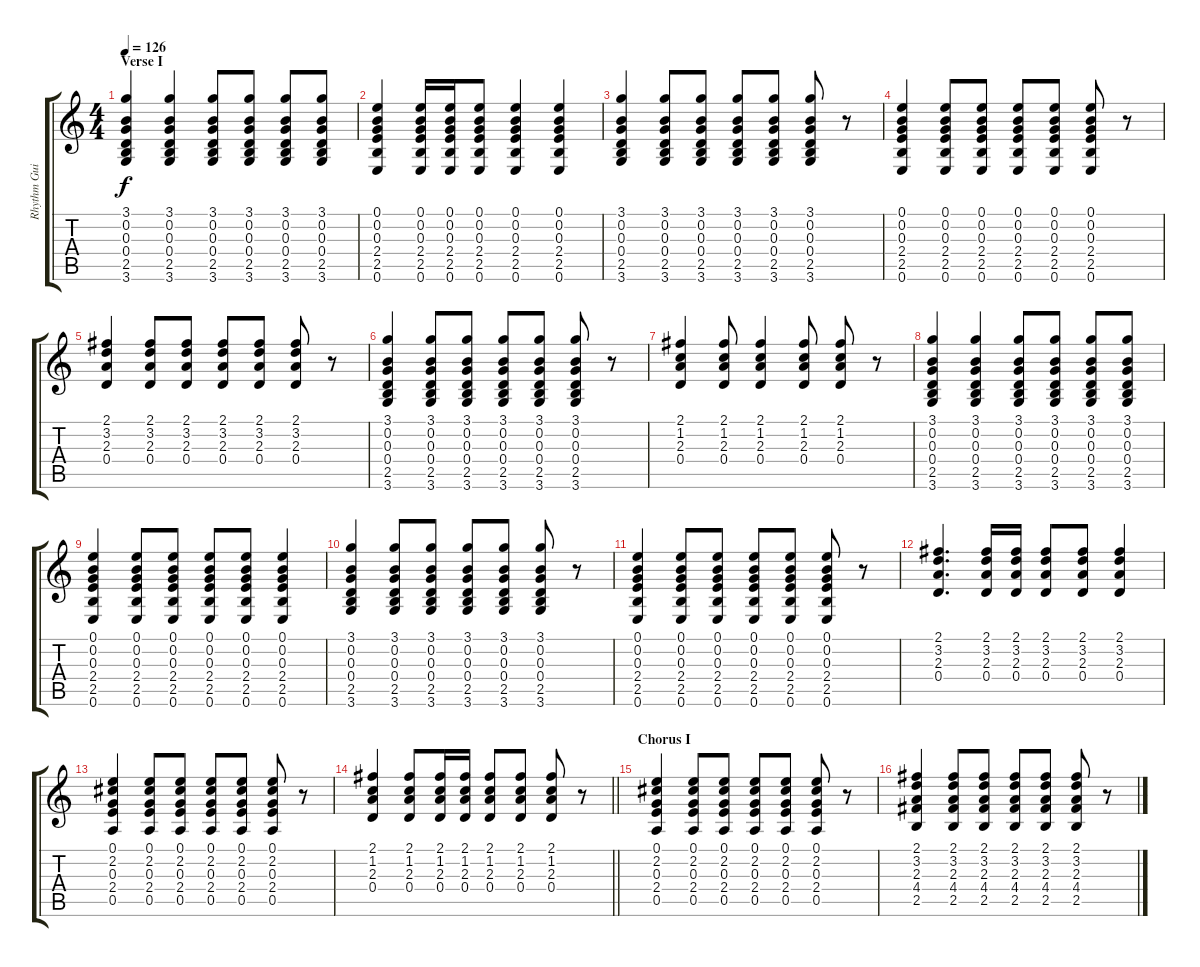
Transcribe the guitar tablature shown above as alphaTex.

\track ("Rhythm Guitar" "Rhythm Gui") {instrument acousticguitarsteel}
\staff {score tabs}
\tuning (E4 B3 G3 D3 A2 E2) {hide}
\ts (4 4)
\section ("" "Verse I")
\tempo 126
\clef g2
\ks c
(3.1 0.2 0.3 0.4 2.5 3.6).4{dy f instrument acousticguitarsteel} (3.1 0.2 0.3 0.4 2.5 3.6).4 (3.1 0.2 0.3 0.4 2.5 3.6).8 (3.1 0.2 0.3 0.4 2.5 3.6).8 (3.1 0.2 0.3 0.4 2.5 3.6).8 (3.1 0.2 0.3 0.4 2.5 3.6).8 |
(0.1 0.2 0.3 2.4 2.5 0.6).4 (0.1 0.2 0.3 2.4 2.5 0.6).16 (0.1 0.2 0.3 2.4 2.5 0.6).16 (0.1 0.2 0.3 2.4 2.5 0.6).8 (0.1 0.2 0.3 2.4 2.5 0.6).4 (0.1 0.2 0.3 2.4 2.5 0.6).4 |
(3.1 0.2 0.3 0.4 2.5 3.6).4 (3.1 0.2 0.3 0.4 2.5 3.6).8 (3.1 0.2 0.3 0.4 2.5 3.6).8 (3.1 0.2 0.3 0.4 2.5 3.6).8 (3.1 0.2 0.3 0.4 2.5 3.6).8 (3.1 0.2 0.3 0.4 2.5 3.6).8 r.8 |
(0.1 0.2 0.3 2.4 2.5 0.6).4 (0.1 0.2 0.3 2.4 2.5 0.6).8 (0.1 0.2 0.3 2.4 2.5 0.6).8 (0.1 0.2 0.3 2.4 2.5 0.6).8 (0.1 0.2 0.3 2.4 2.5 0.6).8 (0.1 0.2 0.3 2.4 2.5 0.6).8 r.8 |
(2.1 3.2 2.3 0.4).4 (2.1 3.2 2.3 0.4).8 (2.1 3.2 2.3 0.4).8 (2.1 3.2 2.3 0.4).8 (2.1 3.2 2.3 0.4).8 (2.1 3.2 2.3 0.4).8 r.8 |
(3.1 0.2 0.3 0.4 2.5 3.6).4 (3.1 0.2 0.3 0.4 2.5 3.6).8 (3.1 0.2 0.3 0.4 2.5 3.6).8 (3.1 0.2 0.3 0.4 2.5 3.6).8 (3.1 0.2 0.3 0.4 2.5 3.6).8 (3.1 0.2 0.3 0.4 2.5 3.6).8 r.8 |
(2.1 1.2 2.3 0.4).4 (2.1 1.2 2.3 0.4).8 (2.1 1.2 2.3 0.4).4 (2.1 1.2 2.3 0.4).8 (2.1 1.2 2.3 0.4).8 r.8 |
(3.1 0.2 0.3 0.4 2.5 3.6).4 (3.1 0.2 0.3 0.4 2.5 3.6).4 (3.1 0.2 0.3 0.4 2.5 3.6).8 (3.1 0.2 0.3 0.4 2.5 3.6).8 (3.1 0.2 0.3 0.4 2.5 3.6).8 (3.1 0.2 0.3 0.4 2.5 3.6).8 |
(0.1 0.2 0.3 2.4 2.5 0.6).4 (0.1 0.2 0.3 2.4 2.5 0.6).8 (0.1 0.2 0.3 2.4 2.5 0.6).8 (0.1 0.2 0.3 2.4 2.5 0.6).8 (0.1 0.2 0.3 2.4 2.5 0.6).8 (0.1 0.2 0.3 2.4 2.5 0.6).4 |
(3.1 0.2 0.3 0.4 2.5 3.6).4 (3.1 0.2 0.3 0.4 2.5 3.6).8 (3.1 0.2 0.3 0.4 2.5 3.6).8 (3.1 0.2 0.3 0.4 2.5 3.6).8 (3.1 0.2 0.3 0.4 2.5 3.6).8 (3.1 0.2 0.3 0.4 2.5 3.6).8 r.8 |
(0.1 0.2 0.3 2.4 2.5 0.6).4 (0.1 0.2 0.3 2.4 2.5 0.6).8 (0.1 0.2 0.3 2.4 2.5 0.6).8 (0.1 0.2 0.3 2.4 2.5 0.6).8 (0.1 0.2 0.3 2.4 2.5 0.6).8 (0.1 0.2 0.3 2.4 2.5 0.6).8 r.8 |
(2.1 3.2 2.3 0.4).4{d} (2.1 3.2 2.3 0.4).16 (2.1 3.2 2.3 0.4).16 (2.1 3.2 2.3 0.4).8 (2.1 3.2 2.3 0.4).8 (2.1 3.2 2.3 0.4).4 |
(0.1 2.2 0.3 2.4 0.5).4 (0.1 2.2 0.3 2.4 0.5).8 (0.1 2.2 0.3 2.4 0.5).8 (0.1 2.2 0.3 2.4 0.5).8 (0.1 2.2 0.3 2.4 0.5).8 (0.1 2.2 0.3 2.4 0.5).8 r.8 |
\barLineRight lightlight
(2.1 1.2 2.3 0.4).4 (2.1 1.2 2.3 0.4).8 (2.1 1.2 2.3 0.4).16 (2.1 1.2 2.3 0.4).16 (2.1 1.2 2.3 0.4).8 (2.1 1.2 2.3 0.4).8 (2.1 1.2 2.3 0.4).8 r.8 |
\section ("" "Chorus I")
(0.1 2.2 0.3 2.4 0.5).4 (0.1 2.2 0.3 2.4 0.5).8 (0.1 2.2 0.3 2.4 0.5).8 (0.1 2.2 0.3 2.4 0.5).8 (0.1 2.2 0.3 2.4 0.5).8 (0.1 2.2 0.3 2.4 0.5).8 r.8 |
(2.1 3.2 2.3 4.4 2.5).4 (2.1 3.2 2.3 4.4 2.5).8 (2.1 3.2 2.3 4.4 2.5).8 (2.1 3.2 2.3 4.4 2.5).8 (2.1 3.2 2.3 4.4 2.5).8 (2.1 3.2 2.3 4.4 2.5).8 r.8
